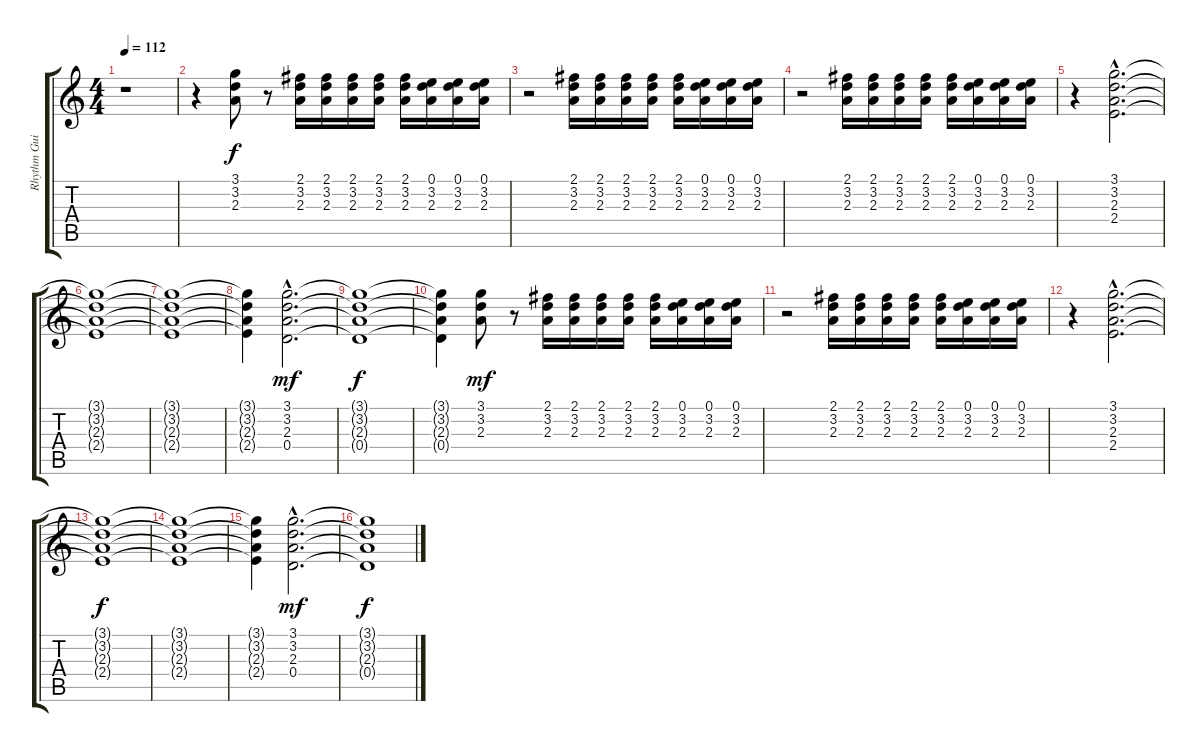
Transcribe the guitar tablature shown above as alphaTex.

\track ("Rhythm Guitar" "Rhythm Gui") {instrument overdrivenguitar}
\staff {score tabs}
\tuning (E4 B3 G3 D3 A2 E2) {hide}
\ts (4 4)
\tempo 112
\clef g2
\ks c
r.1{dy f instrument overdrivenguitar} |
r.4 (3.1 3.2 2.3).8 r.8 (2.1 3.2 2.3).16 (2.1 3.2 2.3).16 (2.1 3.2 2.3).16 (2.1 3.2 2.3).16 (2.1 3.2 2.3).16 (0.1 3.2 2.3).16 (0.1 3.2 2.3).16 (0.1 3.2 2.3).16 |
r.2 (2.1 3.2 2.3).16 (2.1 3.2 2.3).16 (2.1 3.2 2.3).16 (2.1 3.2 2.3).16 (2.1 3.2 2.3).16 (0.1 3.2 2.3).16 (0.1 3.2 2.3).16 (0.1 3.2 2.3).16 |
r.2 (2.1 3.2 2.3).16 (2.1 3.2 2.3).16 (2.1 3.2 2.3).16 (2.1 3.2 2.3).16 (2.1 3.2 2.3).16 (0.1 3.2 2.3).16 (0.1 3.2 2.3).16 (0.1 3.2 2.3).16 |
r.4 (3.1{hac} 3.2{hac} 2.3{hac} 2.4{hac}).2{d} |
(3.1{t} 3.2{t} 2.3{t} 2.4{t}).1 |
(3.1{t} 3.2{t} 2.3{t} 2.4{t}).1 |
(3.1{t} 3.2{t} 2.3{t} 2.4{t}).4 (3.1{hac} 3.2{hac} 2.3{hac} 0.4{hac}).2{d dy mf} |
(3.1{t} 3.2{t} 2.3{t} 0.4{t}).1{dy f} |
(3.1{t} 3.2{t} 2.3{t} 0.4{t}).4 (3.1 3.2 2.3).8{dy mf} r.8 (2.1 3.2 2.3).16 (2.1 3.2 2.3).16 (2.1 3.2 2.3).16 (2.1 3.2 2.3).16 (2.1 3.2 2.3).16 (0.1 3.2 2.3).16 (0.1 3.2 2.3).16 (0.1 3.2 2.3).16 |
r.2 (2.1 3.2 2.3).16 (2.1 3.2 2.3).16 (2.1 3.2 2.3).16 (2.1 3.2 2.3).16 (2.1 3.2 2.3).16 (0.1 3.2 2.3).16 (0.1 3.2 2.3).16 (0.1 3.2 2.3).16 |
r.4 (3.1{hac} 3.2{hac} 2.3{hac} 2.4{hac}).2{d} |
(3.1{t} 3.2{t} 2.3{t} 2.4{t}).1{dy f} |
(3.1{t} 3.2{t} 2.3{t} 2.4{t}).1 |
(3.1{t} 3.2{t} 2.3{t} 2.4{t}).4 (3.1{hac} 3.2{hac} 2.3{hac} 0.4{hac}).2{d dy mf} |
(3.1{t} 3.2{t} 2.3{t} 0.4{t}).1{dy f}
